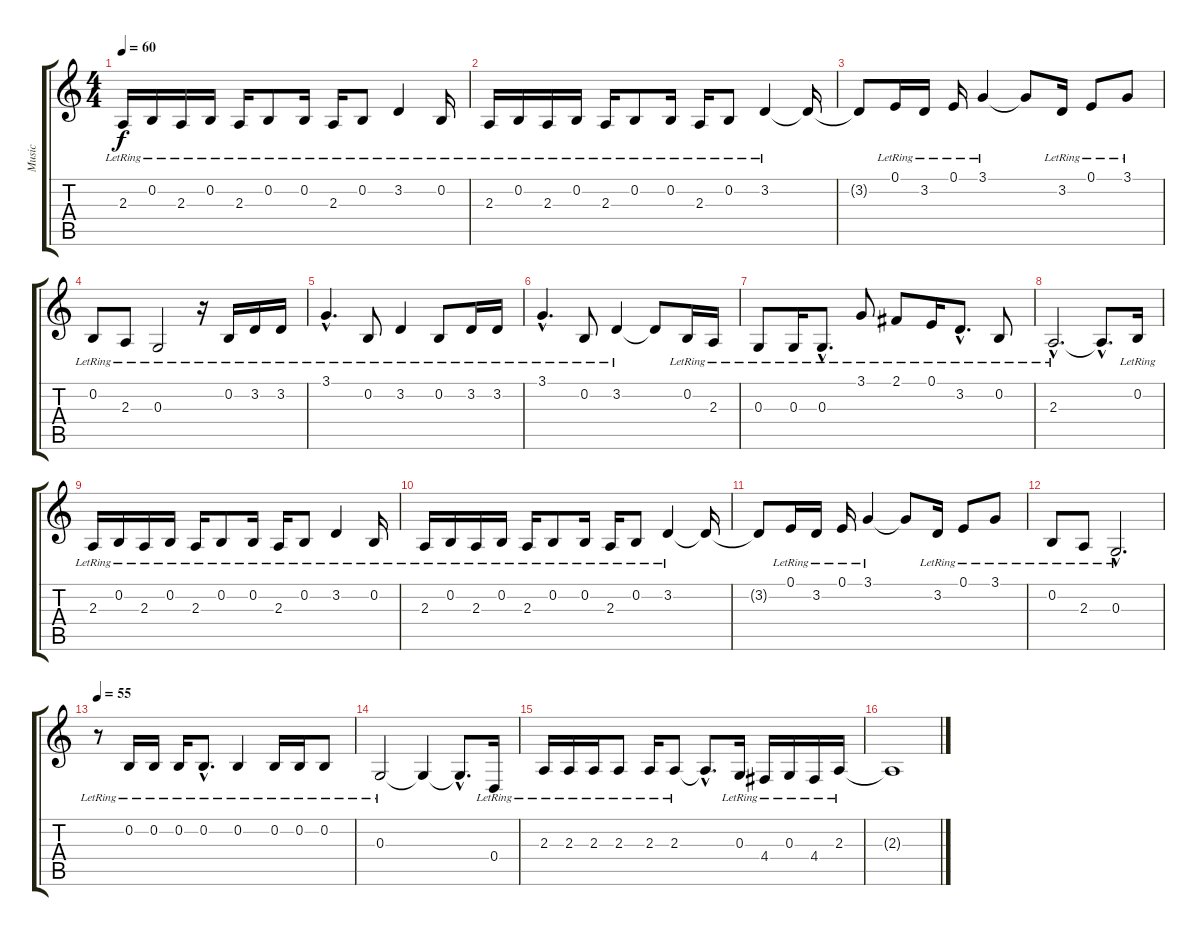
\track ("Music" "Music") {instrument orchestralharp}
\staff {score tabs}
\tuning (E4 B3 G3 D3 A2 E2) {hide}
\ts (4 4)
\tempo 60
\clef g2
\ks c
2.3{lr}.16{dy f} 0.2{lr}.16 2.3{lr}.16 0.2{lr}.16 2.3{lr}.16 0.2{lr}.8 0.2{lr}.16 2.3{lr}.16 0.2{lr}.8 3.2{lr}.4 0.2{lr}.16 |
2.3{lr}.16 0.2{lr}.16 2.3{lr}.16 0.2{lr}.16 2.3{lr}.16 0.2{lr}.8 0.2{lr}.16 2.3{lr}.16 0.2{lr}.8 3.2{lr}.4 3.2{t}.16 |
3.2{t}.8 0.1{lr}.16 3.2{lr}.16 0.1{lr}.16 3.1{lr}.4 3.1{t}.8 3.2{lr}.16 0.1{lr}.8 3.1{lr}.8 |
0.2{lr}.8 2.3{lr}.8 0.3{lr}.2 r.16 0.2{lr}.16 3.2{lr}.16 3.2{lr}.16 |
3.1{hac lr}.4{d} 0.2{lr}.8 3.2{lr}.4 0.2{lr}.8 3.2{lr}.16 3.2{lr}.16 |
3.1{hac lr}.4{d} 0.2{lr}.8 3.2{lr}.4 3.2{t}.8 0.2{lr}.16 2.3{lr}.16 |
0.3{lr}.8 0.3{lr}.16 0.3{hac lr}.8{d} 3.1{lr}.8 2.1{lr}.8 0.1{lr}.16 3.2{hac lr}.8{d} 0.2{lr}.8 |
2.3{hac lr}.2{d} 2.3{hac t}.8{d} 0.2{lr}.16 |
2.3{lr}.16 0.2{lr}.16 2.3{lr}.16 0.2{lr}.16 2.3{lr}.16 0.2{lr}.8 0.2{lr}.16 2.3{lr}.16 0.2{lr}.8 3.2{lr}.4 0.2{lr}.16 |
2.3{lr}.16 0.2{lr}.16 2.3{lr}.16 0.2{lr}.16 2.3{lr}.16 0.2{lr}.8 0.2{lr}.16 2.3{lr}.16 0.2{lr}.8 3.2{lr}.4 3.2{t}.16 |
3.2{t}.8 0.1{lr}.16 3.2{lr}.16 0.1{lr}.16 3.1{lr}.4 3.1{t}.8 3.2{lr}.16 0.1{lr}.8 3.1{lr}.8 |
0.2{lr}.8 2.3{lr}.8 0.3{hac lr}.2{d} |
\tempo 55
r.8 0.2{lr}.16 0.2{lr}.16 0.2{lr}.16 0.2{hac lr}.8{d} 0.2{lr}.4 0.2{lr}.16 0.2{lr}.16 0.2{lr}.8 |
0.3{lr}.2 0.3{t}.4 0.3{hac t}.8{d} 0.4{lr}.16 |
2.3{lr}.16 2.3{lr}.16 2.3{lr}.16 2.3{lr}.8 2.3{lr}.16 2.3{lr}.8 2.3{hac t}.8{d} 0.3{lr}.16 4.4{lr}.16 0.3{lr}.16 4.4{lr}.16 2.3{lr}.16 |
2.3{t}.1
